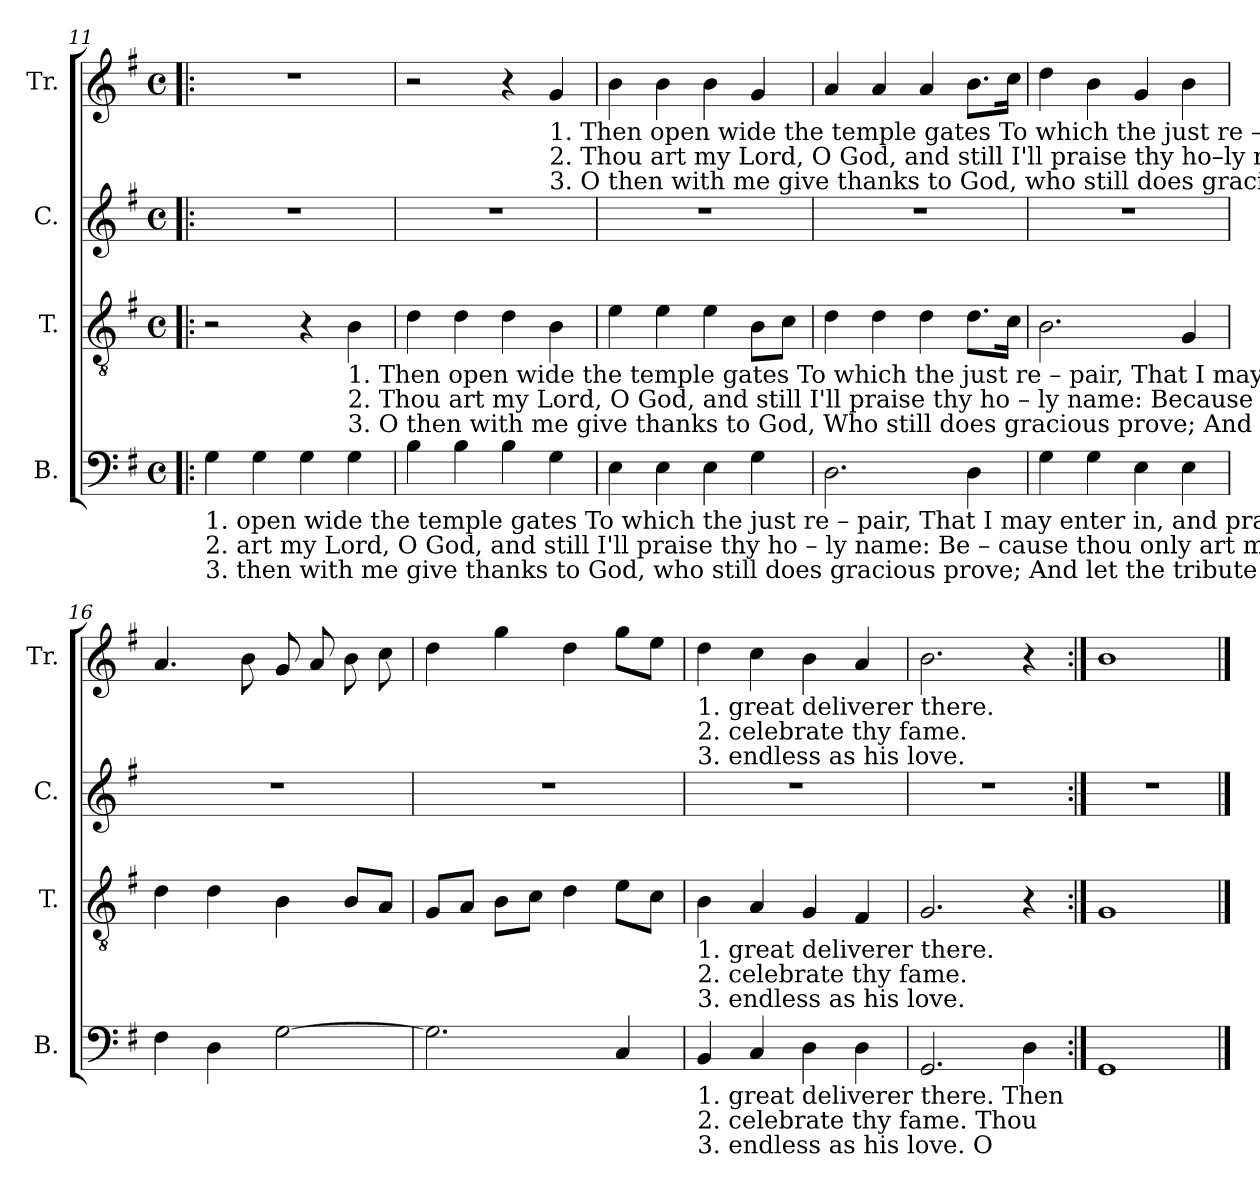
**kern	**kern	**kern	**kern
*part4	*part3	*part2	*part1
*staff4	*staff3	*staff2	*staff1
*I"B.	*I"T.	*I"C.	*I"Tr.
*I'B.	*I'T.	*I'C.	*I'Tr.
!!LO:LB:g=z
*clefF4	*clefGv2	*clefG2	*clefG2
*k[f#]	*k[f#]	*k[f#]	*k[f#]
*M4/4	*M4/4	*M4/4	*M4/4
*met(c)	*met(c)	*met(c)	*met(c)
=11!|:	=11!|:	=11!|:	=11!|:
!LO:TX:b:t=1. open wide the temple gates  To  which  the   just  re – pair,            That        I    may  enter     in,   and   praise _______________             My	!	!	!
!LO:TX:b:t=2. art my Lord, O God, and still   I'll  praise  thy   ho – ly  name&colon;            Be – cause thou only      art  my   God,  ________________              I'll	!	!	!
!LO:TX:b:t=3.  then with me give thanks to God, who still does gracious prove;  And     let    the  tribute   of   our   praise  _______________             Be	!	!	!
4G\	2r	1r	1r
4G\	.	.	.
4G\	4r	.	.
!	!LO:TX:b:t=1. Then   open wide the  temple gates To      which  the  just re  – pair,              That  I   may      en     –     ter        in,       and  praise  My	!	!
!	!LO:TX:b:t=2. Thou   art my Lord, O God, and still   I'll      praise  thy ho – ly  name&colon;             Because  thou  on    –      ly          art      my    God,    I'll	!	!
!	!LO:TX:b:t=3.  O then with me give thanks to God,  Who still does gracious prove;            And  let   the      tri    –     bute      of      our   praise  Be	!	!
4G\	4B\	.	.
=12	=12	=12	=12
4B\	4d\	1r	2r
4B\	4d\	.	.
4B\	4d\	.	4r
!	!	!	!LO:TX:b:t=1. Then    open  wide the      temple gates  To  which the just  re – pair,     That  I  may enter     in,    and    praise  My
!	!	!	!LO:TX:b:t=2. Thou    art  my Lord,   O   God,  and still   I'll  praise thy ho–ly  name&colon;     Because thou only  art    my     God,     I'll
!	!	!	!LO:TX:b:t=3.  O   then  with  me give thanks to God,  who still does gracious prove;  And let the tribute  of    our   praise   Be
4G\	4B\	.	4g/
=13	=13	=13	=13
4E\	4e\	1r	4b\
4E\	4e\	.	4b\
4E\	4e\	.	4b\
4G\	8B\L	.	4g/
.	8c\J	.	.
=14	=14	=14	=14
2.D\	4d\	1r	4a/
.	4d\	.	4a/
.	4d\	.	4a/
4D\	8.d\L	.	8.b\L
.	16c\Jk	.	16cc\Jk
=15	=15	=15	=15
4G\	2.B\	1r	4dd\
4G\	.	.	4b\
4E\	.	.	4g/
4E\	4G/	.	4b\
=16	=16	=16	=16
4F#\	4d\	1r	4.a/
4D\	4d\	.	.
.	.	.	8b\
[2G\	4B\	.	8g/
.	.	.	8a/
.	8B/L	.	8b\
.	8A/J	.	8cc\
=17	=17	=17	=17
2.G\]	8G/L	1r	4dd\
.	8A/J	.	.
.	8B\L	.	4gg\
.	8c\J	.	.
.	4d\	.	4dd\
4C/	8e\L	.	8gg\L
.	8c\J	.	8ee\J
!!LO:LB:g=z
=18	=18	=18	=18
!	!	!	!LO:TX:b:t=1. great deliverer there.
!	!	!	!LO:TX:b:t=2. celebrate  thy  fame.
!	!	!	!LO:TX:b:t=3. endless as his  love.
!	!LO:TX:b:t=1. great deliverer there.	!	!
!	!LO:TX:b:t=2. celebrate  thy  fame.	!	!
!	!LO:TX:b:t=3. endless as his  love.	!	!
!LO:TX:b:t=1. great deliverer there.   Then	!	!	!
!LO:TX:b:t=2. celebrate  thy  fame.    Thou	!	!	!
!LO:TX:b:t=3. endless as his  love.      O	!	!	!
4BB/	4B\	1r	4dd\
4C/	4A/	.	4cc\
4D\	4G/	.	4b\
4D\	4F#/	.	4a/
=19	=19	=19	=19
2.GG/	2.G/	1r	2.b\
4D\	4r	.	4r
=20:|!	=20:|!	=20:|!	=20:|!
1GG	1G	1r	1b
==	==	==	==
*-	*-	*-	*-
